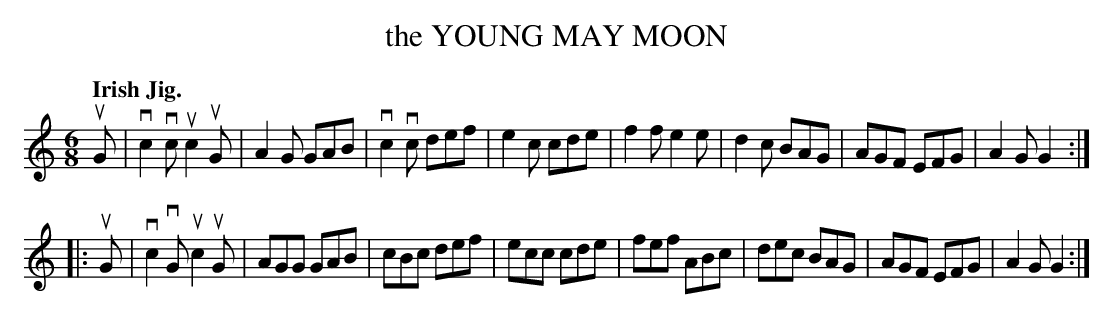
X:1
T: the YOUNG MAY MOON
Q: "Irish Jig."
M: 6/8
L: 1/8
K: C
uG |\
vc2vc uc2uG | A2G GAB | vc2vc def | e2c cde |\
f2f e2e | d2c BAG | AGF EFG| A2G G2 :|
|: uG |\
vc2vG uc2uG | AGG GAB | cBc def | ecc cde |\
fef ABc | dec BAG | AGF EFG | A2G G2 :|
